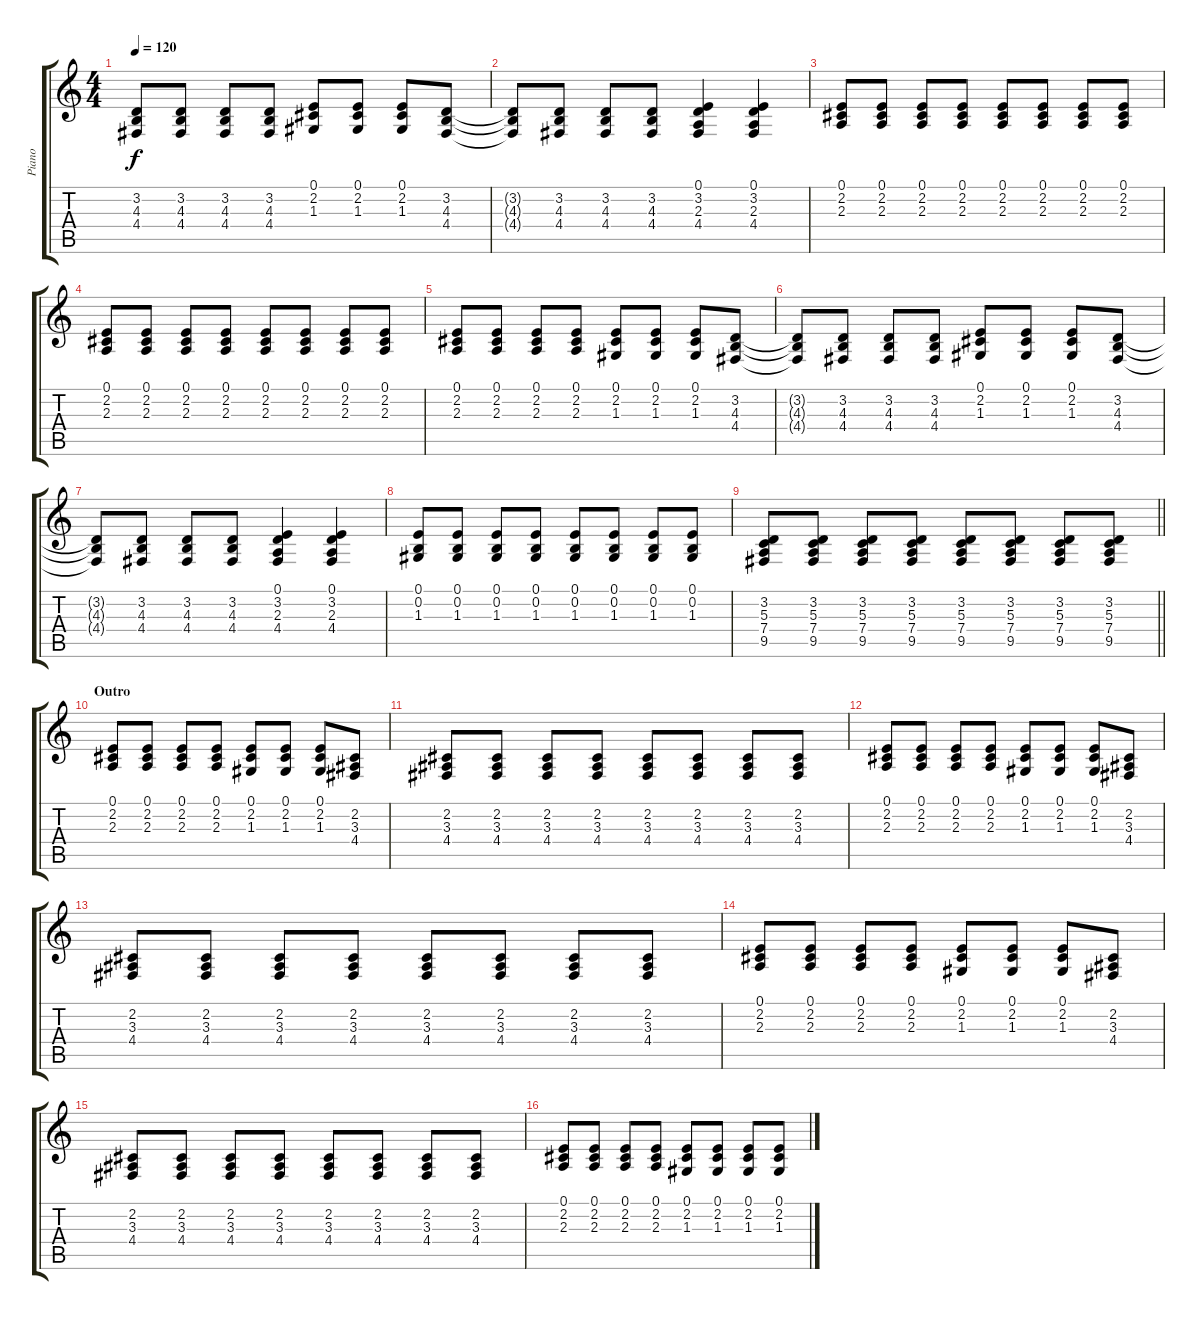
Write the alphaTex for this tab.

\track ("Piano" "Piano") {instrument acousticgrandpiano}
\staff {score tabs}
\tuning (E4 B3 G3 D3 A2 E2) {hide}
\ts (4 4)
\tempo 120
\clef g2
\ks c
(3.2{t} 4.3{t} 4.4{t}).8{dy f} (3.2 4.3 4.4).8 (3.2 4.3 4.4).8 (3.2 4.3 4.4).8 (0.1 2.2 1.3).8 (0.1 2.2 1.3).8 (0.1 2.2 1.3).8 (3.2 4.3 4.4).8 |
(3.2{t} 4.3{t} 4.4{t}).8 (3.2 4.3 4.4).8 (3.2 4.3 4.4).8 (3.2 4.3 4.4).8 (0.1 3.2 2.3 4.4).4 (0.1 3.2 2.3 4.4).4 |
(0.1 2.2 2.3).8 (0.1 2.2 2.3).8 (0.1 2.2 2.3).8 (0.1 2.2 2.3).8 (0.1 2.2 2.3).8 (0.1 2.2 2.3).8 (0.1 2.2 2.3).8 (0.1 2.2 2.3).8 |
(0.1 2.2 2.3).8 (0.1 2.2 2.3).8 (0.1 2.2 2.3).8 (0.1 2.2 2.3).8 (0.1 2.2 2.3).8 (0.1 2.2 2.3).8 (0.1 2.2 2.3).8 (0.1 2.2 2.3).8 |
(0.1 2.2 2.3).8 (0.1 2.2 2.3).8 (0.1 2.2 2.3).8 (0.1 2.2 2.3).8 (0.1 2.2 1.3).8 (0.1 2.2 1.3).8 (0.1 2.2 1.3).8 (3.2 4.3 4.4).8 |
(3.2{t} 4.3{t} 4.4{t}).8 (3.2 4.3 4.4).8 (3.2 4.3 4.4).8 (3.2 4.3 4.4).8 (0.1 2.2 1.3).8 (0.1 2.2 1.3).8 (0.1 2.2 1.3).8 (3.2 4.3 4.4).8 |
(3.2{t} 4.3{t} 4.4{t}).8 (3.2 4.3 4.4).8 (3.2 4.3 4.4).8 (3.2 4.3 4.4).8 (0.1 3.2 2.3 4.4).4 (0.1 3.2 2.3 4.4).4 |
(0.1 0.2 1.3).8 (0.1 0.2 1.3).8 (0.1 0.2 1.3).8 (0.1 0.2 1.3).8 (0.1 0.2 1.3).8 (0.1 0.2 1.3).8 (0.1 0.2 1.3).8 (0.1 0.2 1.3).8 |
\barLineRight lightlight
(3.2 5.3 7.4 9.5).8 (3.2 5.3 7.4 9.5).8 (3.2 5.3 7.4 9.5).8 (3.2 5.3 7.4 9.5).8 (3.2 5.3 7.4 9.5).8 (3.2 5.3 7.4 9.5).8 (3.2 5.3 7.4 9.5).8 (3.2 5.3 7.4 9.5).8 |
\section ("" "Outro")
(0.1 2.2 2.3).8 (0.1 2.2 2.3).8 (0.1 2.2 2.3).8 (0.1 2.2 2.3).8 (0.1 2.2 1.3).8 (0.1 2.2 1.3).8 (0.1 2.2 1.3).8 (2.2 3.3 4.4).8 |
(2.2 3.3 4.4).8 (2.2 3.3 4.4).8 (2.2 3.3 4.4).8 (2.2 3.3 4.4).8 (2.2 3.3 4.4).8 (2.2 3.3 4.4).8 (2.2 3.3 4.4).8 (2.2 3.3 4.4).8 |
(0.1 2.2 2.3).8 (0.1 2.2 2.3).8 (0.1 2.2 2.3).8 (0.1 2.2 2.3).8 (0.1 2.2 1.3).8 (0.1 2.2 1.3).8 (0.1 2.2 1.3).8 (2.2 3.3 4.4).8 |
(2.2 3.3 4.4).8 (2.2 3.3 4.4).8 (2.2 3.3 4.4).8 (2.2 3.3 4.4).8 (2.2 3.3 4.4).8 (2.2 3.3 4.4).8 (2.2 3.3 4.4).8 (2.2 3.3 4.4).8 |
(0.1 2.2 2.3).8 (0.1 2.2 2.3).8 (0.1 2.2 2.3).8 (0.1 2.2 2.3).8 (0.1 2.2 1.3).8 (0.1 2.2 1.3).8 (0.1 2.2 1.3).8 (2.2 3.3 4.4).8 |
(2.2 3.3 4.4).8 (2.2 3.3 4.4).8 (2.2 3.3 4.4).8 (2.2 3.3 4.4).8 (2.2 3.3 4.4).8 (2.2 3.3 4.4).8 (2.2 3.3 4.4).8 (2.2 3.3 4.4).8 |
(0.1 2.2 2.3).8 (0.1 2.2 2.3).8 (0.1 2.2 2.3).8 (0.1 2.2 2.3).8 (0.1 2.2 1.3).8 (0.1 2.2 1.3).8 (0.1 2.2 1.3).8 (0.1 2.2 1.3).8
